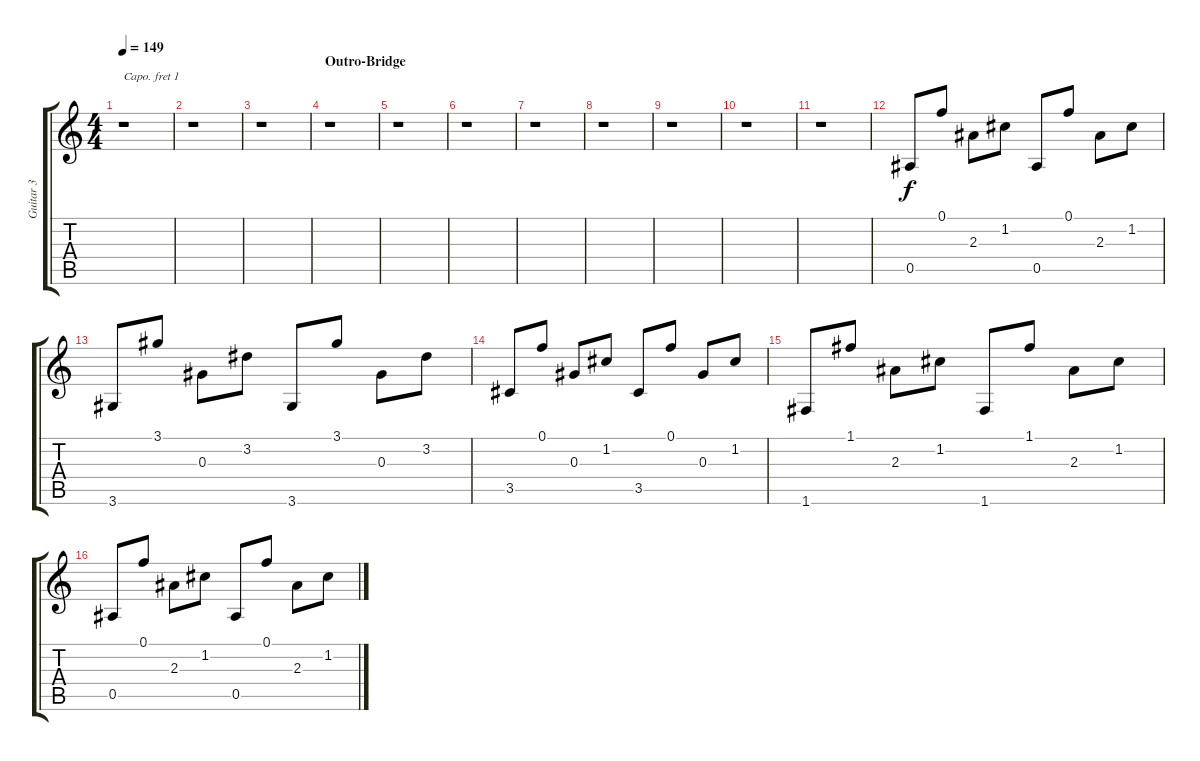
\track ("Guitar 3" "Guitar 3") {instrument acousticguitarsteel}
\staff {score tabs}
\capo 1
\tuning (E4 B3 G3 D3 A2 E2) {hide}
\ts (4 4)
\tempo 149
\clef g2
\ks c
r.1{dy f} |
r.1 |
r.1 |
\section ("" "Outro-Bridge")
r.1 |
r.1 |
r.1 |
r.1 |
r.1 |
r.1 |
r.1 |
r.1 |
0.5.8 0.1.8 2.3.8 1.2.8 0.5.8 0.1.8 2.3.8 1.2.8 |
3.6.8 3.1.8 0.3.8 3.2.8 3.6.8 3.1.8 0.3.8 3.2.8 |
3.5.8 0.1.8 0.3.8 1.2.8 3.5.8 0.1.8 0.3.8 1.2.8 |
1.6.8 1.1.8 2.3.8 1.2.8 1.6.8 1.1.8 2.3.8 1.2.8 |
0.5.8 0.1.8 2.3.8 1.2.8 0.5.8 0.1.8 2.3.8 1.2.8
